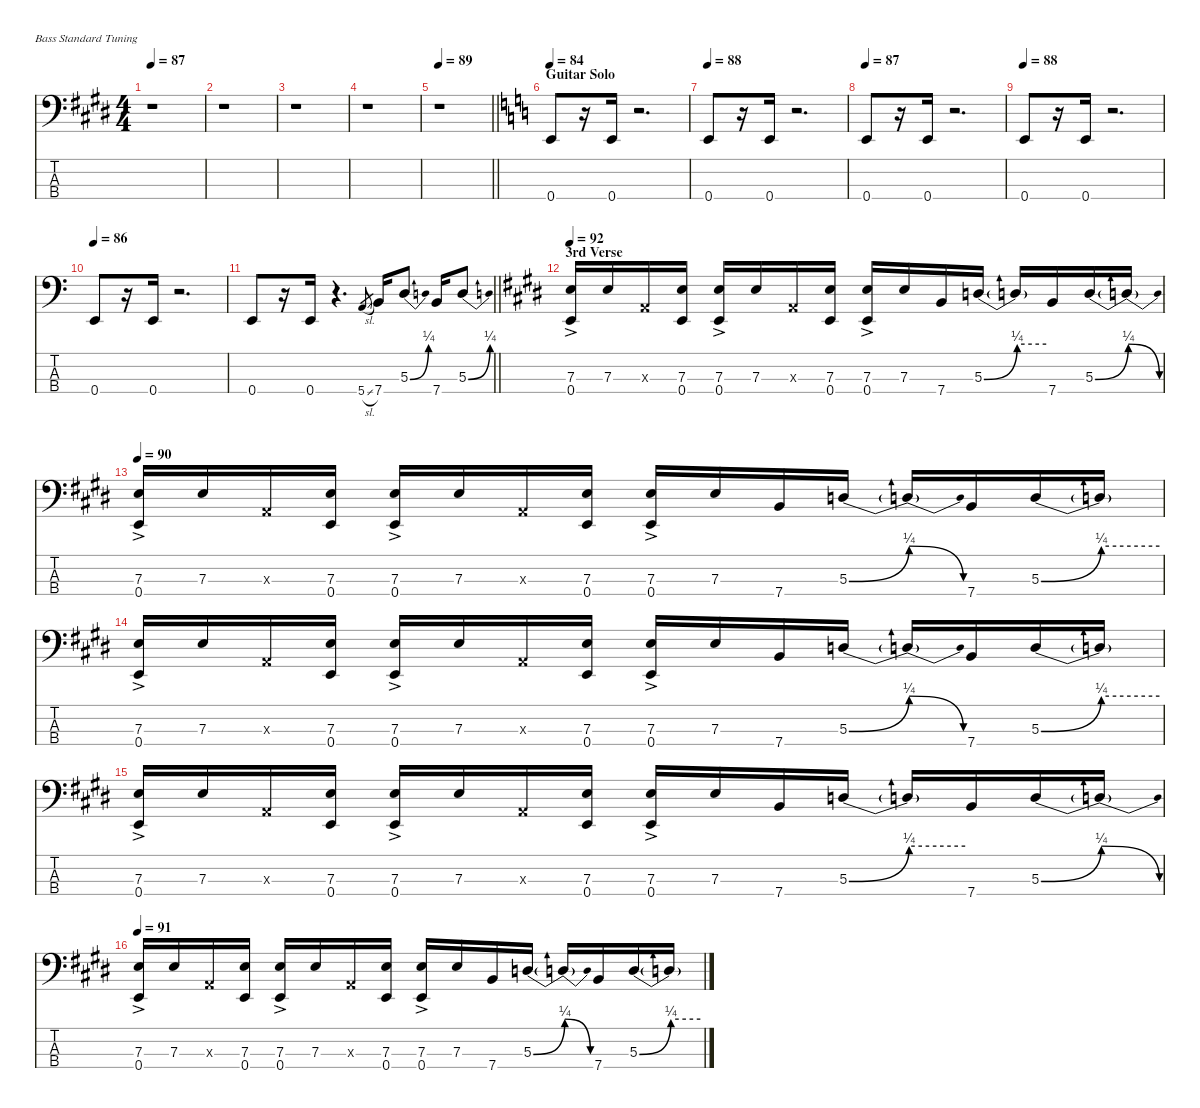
\defaultSystemsLayout 4
\hideDynamics
\bracketExtendMode nobrackets
\singleTrackTrackNamePolicy hidden
\multiTrackTrackNamePolicy hidden
\firstSystemTrackNameMode fullname
\firstSystemTrackNameOrientation horizontal
\otherSystemsTrackNameOrientation horizontal
\track ("Bass (w/pick)" "el.bs.") {defaultSystemsLayout 4 instrument electricbasspick}
\staff {score tabs}
\tuning (G2 D2 A1 E1)
\ts (4 4)
\tempo 87
\clef f4
\ks e
r.1{dy ff beam Down} |
r.1{beam Down} |
r.1{beam Down} |
r.1{beam Down} |
\tempo 89
\barLineRight lightlight
r.1{beam Down} |
\section ("" "Guitar Solo")
\tempo 84
\ks c
0.4.8{beam Up} r.16{beam Up} 0.4.16{beam Up} r.2{d beam Up} |
\tempo 88
0.4.8{beam Up} r.16{beam Up} 0.4.16{beam Up} r.2{d beam Up} |
\tempo 87
0.4.8{beam Up} r.16{beam Up} 0.4.16{beam Up} r.2{d beam Up} |
\tempo 88
0.4.8{beam Up} r.16{beam Up} 0.4.16{beam Up} r.2{d beam Up} |
\tempo 86
0.4.8{beam Up} r.16{beam Up} 0.4.16{beam Up} r.2{d beam Up} |
\barLineRight lightlight
0.4.8{beam Up} r.16{beam Up} 0.4.16{beam Up} r.4{d beam Up} 5.4{sl}.8{gr dy mf beam Up} 7.4.16{dy f beam Up} 5.3{be (bend 0 0 60 1)}.8{beam Up} 7.4.16{beam Up} 5.3{be (bend 0 0 60 1)}.8{beam Up} |
\section ("" "3rd Verse")
\tempo 92
\ks e
(7.3{ac acc forcenatural} 0.4{ac acc forcenatural}).16{dy ff beam Up} 7.3{acc forcenatural}.16{dy f beam Up} 0.3{x acc forcenatural}.16{beam Up} (7.3{acc forcenatural} 0.4{acc forcenatural}).16{beam Up} (7.3{ac acc forcenatural} 0.4{ac acc forcenatural}).16{dy ff beam Up} 7.3{acc forcenatural}.16{dy f beam Up} 0.3{x acc forcenatural}.16{beam Up} (7.3{acc forcenatural} 0.4{acc forcenatural}).16{beam Up} (7.3{ac acc forcenatural} 0.4{ac acc forcenatural}).16{dy ff beam Up} 7.3{acc forcenatural}.16{dy f beam Up} 7.4{acc forcenatural}.16{beam Up} 5.3{be (bend 0 0 60 1) acc forcenatural}.16{beam Up} 5.3{be (hold 0 1 60 1) t acc forcenatural}.16{beam Up} 7.4{acc forcenatural}.16{beam Up} 5.3{be (bend 0 0 60 1) acc forcenatural}.16{beam Up} 5.3{be (release 0 1 60 0) t acc forcenatural}.16{beam Up} |
\tempo 90
(7.3{ac acc forcenatural} 0.4{ac acc forcenatural}).16{dy ff beam Up} 7.3{acc forcenatural}.16{dy f beam Up} 0.3{x acc forcenatural}.16{beam Up} (7.3{acc forcenatural} 0.4{acc forcenatural}).16{beam Up} (7.3{ac acc forcenatural} 0.4{ac acc forcenatural}).16{dy ff beam Up} 7.3{acc forcenatural}.16{dy f beam Up} 0.3{x acc forcenatural}.16{beam Up} (7.3{acc forcenatural} 0.4{acc forcenatural}).16{beam Up} (7.3{ac acc forcenatural} 0.4{ac acc forcenatural}).16{dy ff beam Up} 7.3{acc forcenatural}.16{dy f beam Up} 7.4{acc forcenatural}.16{beam Up} 5.3{be (bend 0 0 60 1) acc forcenatural}.16{beam Up} 5.3{be (release 0 1 60 0) t acc forcenatural}.16{beam Up} 7.4{acc forcenatural}.16{beam Up} 5.3{be (bend 0 0 60 1) acc forcenatural}.16{beam Up} 5.3{be (hold 0 1 60 1) t acc forcenatural}.16{beam Up} |
(7.3{ac acc forcenatural} 0.4{ac acc forcenatural}).16{dy ff beam Up} 7.3{acc forcenatural}.16{dy f beam Up} 0.3{x acc forcenatural}.16{beam Up} (7.3{acc forcenatural} 0.4{acc forcenatural}).16{beam Up} (7.3{ac acc forcenatural} 0.4{ac acc forcenatural}).16{dy ff beam Up} 7.3{acc forcenatural}.16{dy f beam Up} 0.3{x acc forcenatural}.16{beam Up} (7.3{acc forcenatural} 0.4{acc forcenatural}).16{beam Up} (7.3{ac acc forcenatural} 0.4{ac acc forcenatural}).16{dy ff beam Up} 7.3{acc forcenatural}.16{dy f beam Up} 7.4{acc forcenatural}.16{beam Up} 5.3{be (bend 0 0 60 1) acc forcenatural}.16{beam Up} 5.3{be (release 0 1 60 0) t acc forcenatural}.16{beam Up} 7.4{acc forcenatural}.16{beam Up} 5.3{be (bend 0 0 60 1) acc forcenatural}.16{beam Up} 5.3{be (hold 0 1 60 1) t acc forcenatural}.16{beam Up} |
(7.3{ac acc forcenatural} 0.4{ac acc forcenatural}).16{dy ff beam Up} 7.3{acc forcenatural}.16{dy f beam Up} 0.3{x acc forcenatural}.16{beam Up} (7.3{acc forcenatural} 0.4{acc forcenatural}).16{beam Up} (7.3{ac acc forcenatural} 0.4{ac acc forcenatural}).16{dy ff beam Up} 7.3{acc forcenatural}.16{dy f beam Up} 0.3{x acc forcenatural}.16{beam Up} (7.3{acc forcenatural} 0.4{acc forcenatural}).16{beam Up} (7.3{ac acc forcenatural} 0.4{ac acc forcenatural}).16{dy ff beam Up} 7.3{acc forcenatural}.16{dy f beam Up} 7.4{acc forcenatural}.16{beam Up} 5.3{be (bend 0 0 60 1) acc forcenatural}.16{beam Up} 5.3{be (hold 0 1 60 1) t acc forcenatural}.16{beam Up} 7.4{acc forcenatural}.16{beam Up} 5.3{be (bend 0 0 60 1) acc forcenatural}.16{beam Up} 5.3{be (release 0 1 60 0) t acc forcenatural}.16{beam Up} |
\tempo 91
(7.3{ac acc forcenatural} 0.4{ac acc forcenatural}).16{dy ff beam Up} 7.3{acc forcenatural}.16{dy f beam Up} 0.3{x acc forcenatural}.16{beam Up} (7.3{acc forcenatural} 0.4{acc forcenatural}).16{beam Up} (7.3{ac acc forcenatural} 0.4{ac acc forcenatural}).16{dy ff beam Up} 7.3{acc forcenatural}.16{dy f beam Up} 0.3{x acc forcenatural}.16{beam Up} (7.3{acc forcenatural} 0.4{acc forcenatural}).16{beam Up} (7.3{ac acc forcenatural} 0.4{ac acc forcenatural}).16{dy ff beam Up} 7.3{acc forcenatural}.16{dy f beam Up} 7.4{acc forcenatural}.16{beam Up} 5.3{be (bend 0 0 60 1) acc forcenatural}.16{beam Up} 5.3{be (release 0 1 60 0) t acc forcenatural}.16{beam Up} 7.4{acc forcenatural}.16{beam Up} 5.3{be (bend 0 0 60 1) acc forcenatural}.16{beam Up} 5.3{be (hold 0 1 60 1) t acc forcenatural}.16{beam Up}
